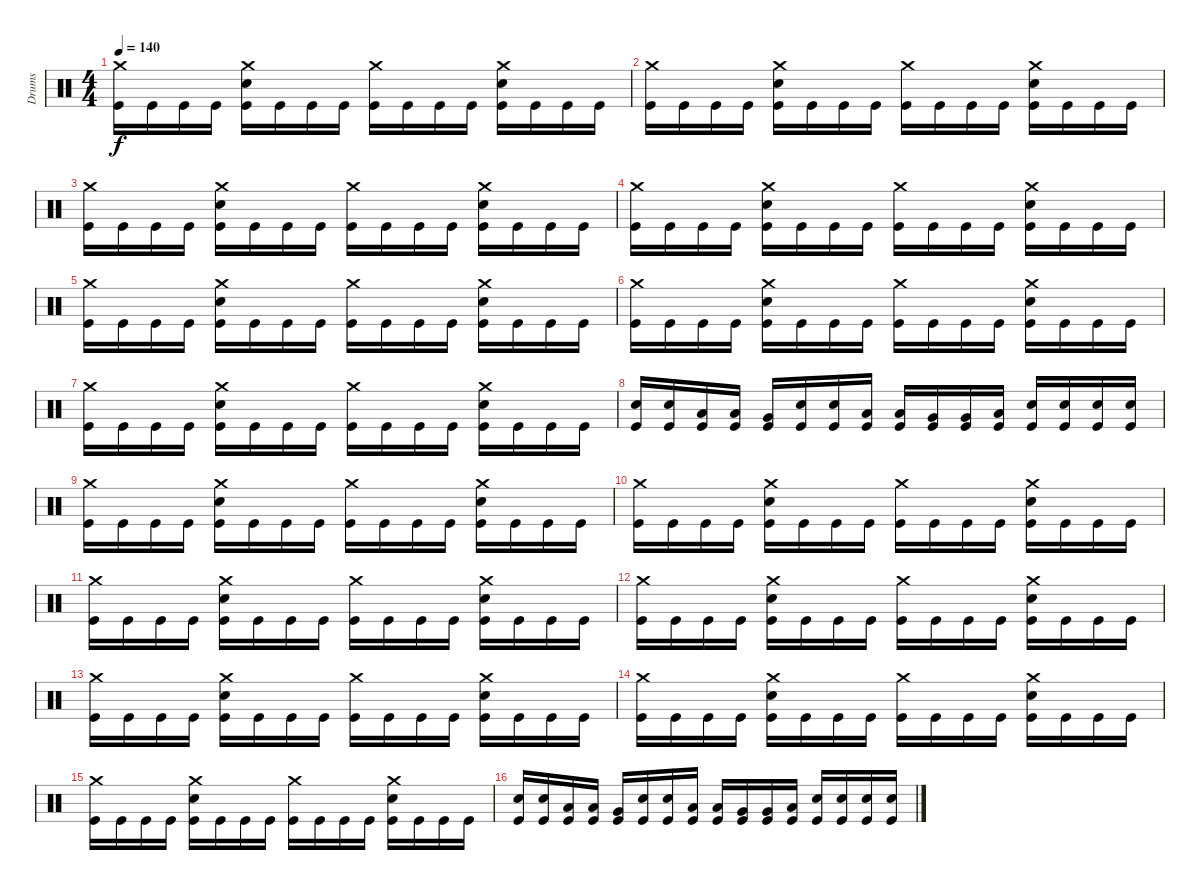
\track ("Drums" "Drums") {instrument percussion}
\staff {score}
\articulation defaults
\ts (4 4)
\tempo 140
\clef neutral
\ks c
("Crash medium (hit)" "Kick (hit)").16{dy f volume 16} "Kick (hit)".16 "Kick (hit)".16 "Kick (hit)".16 ("Crash medium (hit)" "Electric Snare (hit)" "Kick (hit)").16 "Kick (hit)".16 "Kick (hit)".16 "Kick (hit)".16 ("Crash medium (hit)" "Kick (hit)").16 "Kick (hit)".16 "Kick (hit)".16 "Kick (hit)".16 ("Crash medium (hit)" "Electric Snare (hit)" "Kick (hit)").16 "Kick (hit)".16 "Kick (hit)".16 "Kick (hit)".16 |
("Crash medium (hit)" "Kick (hit)").16 "Kick (hit)".16 "Kick (hit)".16 "Kick (hit)".16 ("Crash medium (hit)" "Electric Snare (hit)" "Kick (hit)").16 "Kick (hit)".16 "Kick (hit)".16 "Kick (hit)".16 ("Crash medium (hit)" "Kick (hit)").16 "Kick (hit)".16 "Kick (hit)".16 "Kick (hit)".16 ("Crash medium (hit)" "Electric Snare (hit)" "Kick (hit)").16 "Kick (hit)".16 "Kick (hit)".16 "Kick (hit)".16 |
("Crash medium (hit)" "Kick (hit)").16 "Kick (hit)".16 "Kick (hit)".16 "Kick (hit)".16 ("Crash medium (hit)" "Electric Snare (hit)" "Kick (hit)").16 "Kick (hit)".16 "Kick (hit)".16 "Kick (hit)".16 ("Crash medium (hit)" "Kick (hit)").16 "Kick (hit)".16 "Kick (hit)".16 "Kick (hit)".16 ("Crash medium (hit)" "Electric Snare (hit)" "Kick (hit)").16 "Kick (hit)".16 "Kick (hit)".16 "Kick (hit)".16 |
("Crash medium (hit)" "Kick (hit)").16 "Kick (hit)".16 "Kick (hit)".16 "Kick (hit)".16 ("Crash medium (hit)" "Electric Snare (hit)" "Kick (hit)").16 "Kick (hit)".16 "Kick (hit)".16 "Kick (hit)".16 ("Crash medium (hit)" "Kick (hit)").16 "Kick (hit)".16 "Kick (hit)".16 "Kick (hit)".16 ("Crash medium (hit)" "Electric Snare (hit)" "Kick (hit)").16 "Kick (hit)".16 "Kick (hit)".16 "Kick (hit)".16 |
("Crash medium (hit)" "Kick (hit)").16 "Kick (hit)".16 "Kick (hit)".16 "Kick (hit)".16 ("Crash medium (hit)" "Electric Snare (hit)" "Kick (hit)").16 "Kick (hit)".16 "Kick (hit)".16 "Kick (hit)".16 ("Crash medium (hit)" "Kick (hit)").16 "Kick (hit)".16 "Kick (hit)".16 "Kick (hit)".16 ("Crash medium (hit)" "Electric Snare (hit)" "Kick (hit)").16 "Kick (hit)".16 "Kick (hit)".16 "Kick (hit)".16 |
("Crash medium (hit)" "Kick (hit)").16 "Kick (hit)".16 "Kick (hit)".16 "Kick (hit)".16 ("Crash medium (hit)" "Electric Snare (hit)" "Kick (hit)").16 "Kick (hit)".16 "Kick (hit)".16 "Kick (hit)".16 ("Crash medium (hit)" "Kick (hit)").16 "Kick (hit)".16 "Kick (hit)".16 "Kick (hit)".16 ("Crash medium (hit)" "Electric Snare (hit)" "Kick (hit)").16 "Kick (hit)".16 "Kick (hit)".16 "Kick (hit)".16 |
("Crash medium (hit)" "Kick (hit)").16 "Kick (hit)".16 "Kick (hit)".16 "Kick (hit)".16 ("Crash medium (hit)" "Electric Snare (hit)" "Kick (hit)").16 "Kick (hit)".16 "Kick (hit)".16 "Kick (hit)".16 ("Crash medium (hit)" "Kick (hit)").16 "Kick (hit)".16 "Kick (hit)".16 "Kick (hit)".16 ("Crash medium (hit)" "Electric Snare (hit)" "Kick (hit)").16 "Kick (hit)".16 "Kick (hit)".16 "Kick (hit)".16 |
("Electric Snare (hit)" "Kick (hit)").16 ("Electric Snare (hit)" "Kick (hit)").16 ("Low Tom (hit)" "Kick (hit)").16 ("Low Tom (hit)" "Kick (hit)").16 ("Very Low Tom (hit)" "Kick (hit)").16 ("Electric Snare (hit)" "Kick (hit)").16 ("Electric Snare (hit)" "Kick (hit)").16 ("Low Tom (hit)" "Kick (hit)").16 ("Low Tom (hit)" "Kick (hit)").16 ("Very Low Tom (hit)" "Kick (hit)").16 ("Very Low Tom (hit)" "Kick (hit)").16 ("Low Floor Tom (hit)" "Kick (hit)").16 ("Electric Snare (hit)" "Kick (hit)").16 ("Electric Snare (hit)" "Kick (hit)").16 ("Electric Snare (hit)" "Kick (hit)").16 ("Electric Snare (hit)" "Kick (hit)").16 |
("Crash medium (hit)" "Kick (hit)").16 "Kick (hit)".16 "Kick (hit)".16 "Kick (hit)".16 ("Crash medium (hit)" "Electric Snare (hit)" "Kick (hit)").16 "Kick (hit)".16 "Kick (hit)".16 "Kick (hit)".16 ("Crash medium (hit)" "Kick (hit)").16 "Kick (hit)".16 "Kick (hit)".16 "Kick (hit)".16 ("Crash medium (hit)" "Electric Snare (hit)" "Kick (hit)").16 "Kick (hit)".16 "Kick (hit)".16 "Kick (hit)".16 |
("Crash medium (hit)" "Kick (hit)").16 "Kick (hit)".16 "Kick (hit)".16 "Kick (hit)".16 ("Crash medium (hit)" "Electric Snare (hit)" "Kick (hit)").16 "Kick (hit)".16 "Kick (hit)".16 "Kick (hit)".16 ("Crash medium (hit)" "Kick (hit)").16 "Kick (hit)".16 "Kick (hit)".16 "Kick (hit)".16 ("Crash medium (hit)" "Electric Snare (hit)" "Kick (hit)").16 "Kick (hit)".16 "Kick (hit)".16 "Kick (hit)".16 |
("Crash medium (hit)" "Kick (hit)").16 "Kick (hit)".16 "Kick (hit)".16 "Kick (hit)".16 ("Crash medium (hit)" "Electric Snare (hit)" "Kick (hit)").16 "Kick (hit)".16 "Kick (hit)".16 "Kick (hit)".16 ("Crash medium (hit)" "Kick (hit)").16 "Kick (hit)".16 "Kick (hit)".16 "Kick (hit)".16 ("Crash medium (hit)" "Electric Snare (hit)" "Kick (hit)").16 "Kick (hit)".16 "Kick (hit)".16 "Kick (hit)".16 |
("Crash medium (hit)" "Kick (hit)").16 "Kick (hit)".16 "Kick (hit)".16 "Kick (hit)".16 ("Crash medium (hit)" "Electric Snare (hit)" "Kick (hit)").16 "Kick (hit)".16 "Kick (hit)".16 "Kick (hit)".16 ("Crash medium (hit)" "Kick (hit)").16 "Kick (hit)".16 "Kick (hit)".16 "Kick (hit)".16 ("Crash medium (hit)" "Electric Snare (hit)" "Kick (hit)").16 "Kick (hit)".16 "Kick (hit)".16 "Kick (hit)".16 |
("Crash medium (hit)" "Kick (hit)").16 "Kick (hit)".16 "Kick (hit)".16 "Kick (hit)".16 ("Crash medium (hit)" "Electric Snare (hit)" "Kick (hit)").16 "Kick (hit)".16 "Kick (hit)".16 "Kick (hit)".16 ("Crash medium (hit)" "Kick (hit)").16 "Kick (hit)".16 "Kick (hit)".16 "Kick (hit)".16 ("Crash medium (hit)" "Electric Snare (hit)" "Kick (hit)").16 "Kick (hit)".16 "Kick (hit)".16 "Kick (hit)".16 |
("Crash medium (hit)" "Kick (hit)").16 "Kick (hit)".16 "Kick (hit)".16 "Kick (hit)".16 ("Crash medium (hit)" "Electric Snare (hit)" "Kick (hit)").16 "Kick (hit)".16 "Kick (hit)".16 "Kick (hit)".16 ("Crash medium (hit)" "Kick (hit)").16 "Kick (hit)".16 "Kick (hit)".16 "Kick (hit)".16 ("Crash medium (hit)" "Electric Snare (hit)" "Kick (hit)").16 "Kick (hit)".16 "Kick (hit)".16 "Kick (hit)".16 |
("Crash medium (hit)" "Kick (hit)").16 "Kick (hit)".16 "Kick (hit)".16 "Kick (hit)".16 ("Crash medium (hit)" "Electric Snare (hit)" "Kick (hit)").16 "Kick (hit)".16 "Kick (hit)".16 "Kick (hit)".16 ("Crash medium (hit)" "Kick (hit)").16 "Kick (hit)".16 "Kick (hit)".16 "Kick (hit)".16 ("Crash medium (hit)" "Electric Snare (hit)" "Kick (hit)").16 "Kick (hit)".16 "Kick (hit)".16 "Kick (hit)".16 |
("Electric Snare (hit)" "Kick (hit)").16 ("Electric Snare (hit)" "Kick (hit)").16 ("Low Tom (hit)" "Kick (hit)").16 ("Low Tom (hit)" "Kick (hit)").16 ("Very Low Tom (hit)" "Kick (hit)").16 ("Electric Snare (hit)" "Kick (hit)").16 ("Electric Snare (hit)" "Kick (hit)").16 ("Low Tom (hit)" "Kick (hit)").16 ("Low Tom (hit)" "Kick (hit)").16 ("Very Low Tom (hit)" "Kick (hit)").16 ("Very Low Tom (hit)" "Kick (hit)").16 ("Low Floor Tom (hit)" "Kick (hit)").16 ("Electric Snare (hit)" "Kick (hit)").16 ("Electric Snare (hit)" "Kick (hit)").16 ("Electric Snare (hit)" "Kick (hit)").16 ("Electric Snare (hit)" "Kick (hit)").16
